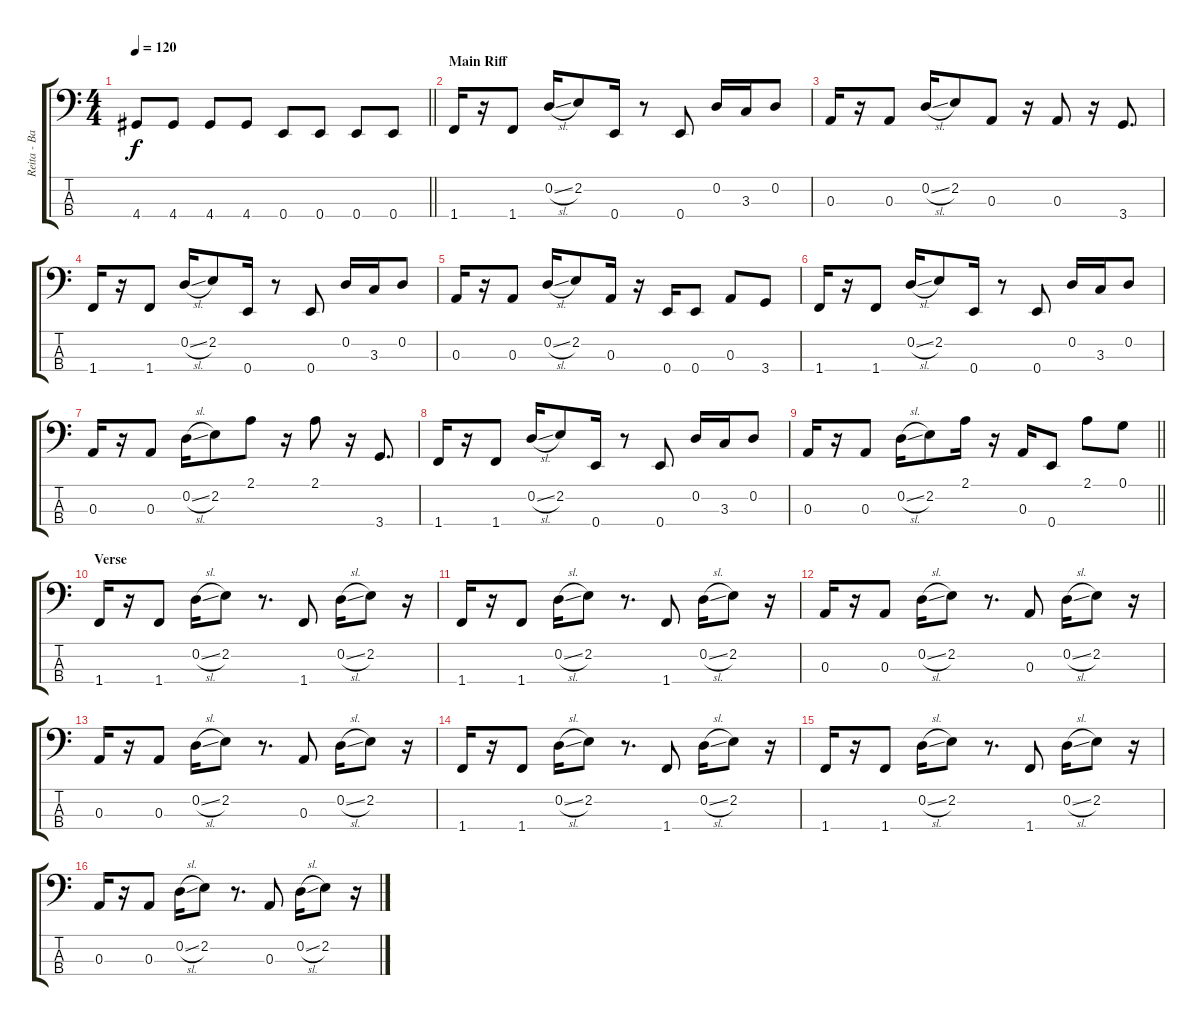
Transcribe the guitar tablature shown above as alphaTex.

\track ("Reita - Bass" "Reita - Ba") {instrument electricbasspick}
\staff {score tabs}
\tuning (G2 D2 A1 E1) {hide}
\ts (4 4)
\tempo 120
\clef f4
\barLineRight lightlight
\ks c
4.4.8{dy f} 4.4.8 4.4.8 4.4.8 0.4.8 0.4.8 0.4.8 0.4.8 |
\section ("" "Main Riff")
1.4.16 r.16 1.4.8 0.2{sl}.16 2.2.8 0.4.16 r.8 0.4.8 0.2.16 3.3.16 0.2.8 |
0.3.16 r.16 0.3.8 0.2{sl}.16 2.2.8 0.3.8 r.16 0.3.8 r.16 3.4.8{d} |
1.4.16 r.16 1.4.8 0.2{sl}.16 2.2.8 0.4.16 r.8 0.4.8 0.2.16 3.3.16 0.2.8 |
0.3.16 r.16 0.3.8 0.2{sl}.16 2.2.8 0.3.16 r.16 0.4.16 0.4.8 0.3.8 3.4.8 |
1.4.16 r.16 1.4.8 0.2{sl}.16 2.2.8 0.4.16 r.8 0.4.8 0.2.16 3.3.16 0.2.8 |
0.3.16 r.16 0.3.8 0.2{sl}.16 2.2.8 2.1.8 r.16 2.1.8 r.16 3.4.8{d} |
1.4.16 r.16 1.4.8 0.2{sl}.16 2.2.8 0.4.16 r.8 0.4.8 0.2.16 3.3.16 0.2.8 |
\barLineRight lightlight
0.3.16 r.16 0.3.8 0.2{sl}.16 2.2.8 2.1.16 r.16 0.3.16 0.4.8 2.1.8 0.1.8 |
\section ("" "Verse")
1.4.16 r.16 1.4.8 0.2{sl}.16 2.2.8 r.8{d} 1.4.8 0.2{sl}.16 2.2.8 r.16 |
1.4.16 r.16 1.4.8 0.2{sl}.16 2.2.8 r.8{d} 1.4.8 0.2{sl}.16 2.2.8 r.16 |
0.3.16 r.16 0.3.8 0.2{sl}.16 2.2.8 r.8{d} 0.3.8 0.2{sl}.16 2.2.8 r.16 |
0.3.16 r.16 0.3.8 0.2{sl}.16 2.2.8 r.8{d} 0.3.8 0.2{sl}.16 2.2.8 r.16 |
1.4.16 r.16 1.4.8 0.2{sl}.16 2.2.8 r.8{d} 1.4.8 0.2{sl}.16 2.2.8 r.16 |
1.4.16 r.16 1.4.8 0.2{sl}.16 2.2.8 r.8{d} 1.4.8 0.2{sl}.16 2.2.8 r.16 |
0.3.16 r.16 0.3.8 0.2{sl}.16 2.2.8 r.8{d} 0.3.8 0.2{sl}.16 2.2.8 r.16
